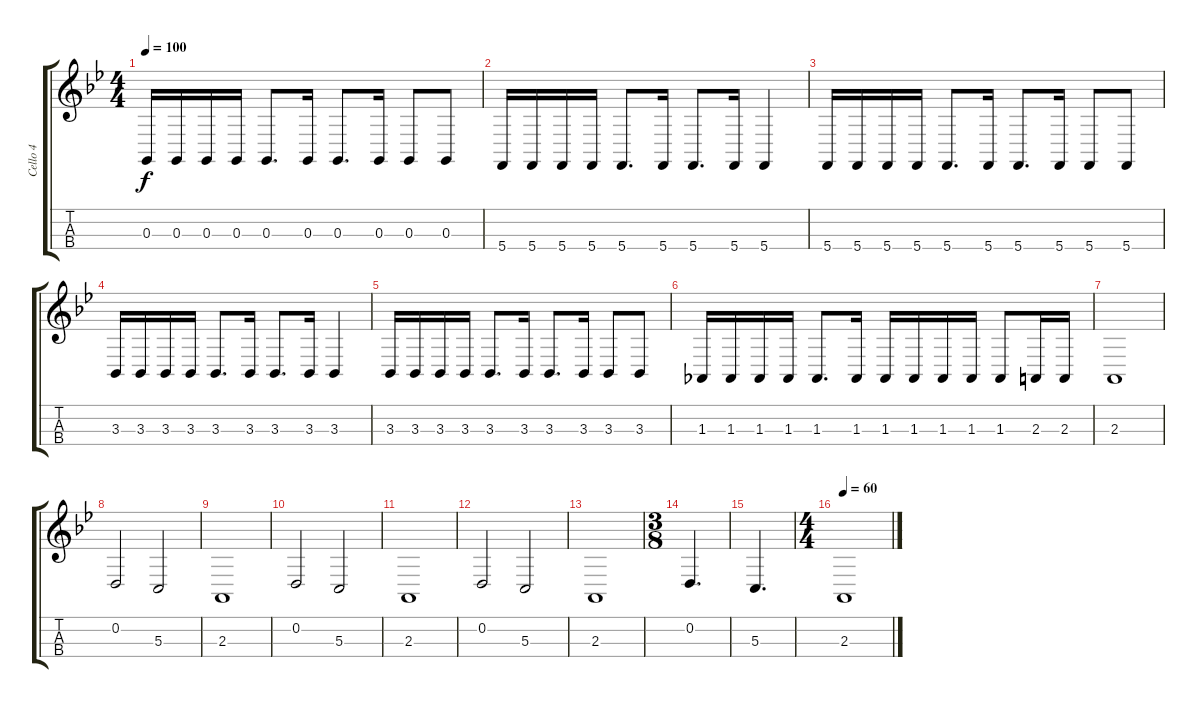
\track ("Cello 4" "Cello 4") {instrument cello}
\staff {score tabs}
\tuning (A3 D3 G2 C2) {hide}
\ts (4 4)
\tempo 100
\clef g2
\ks bb
0.3.16{dy f} 0.3.16 0.3.16 0.3.16 0.3.8{d} 0.3.16 0.3.8{d} 0.3.16 0.3.8 0.3.8 |
5.4.16 5.4.16 5.4.16 5.4.16 5.4.8{d} 5.4.16 5.4.8{d} 5.4.16 5.4.4 |
5.4.16 5.4.16 5.4.16 5.4.16 5.4.8{d} 5.4.16 5.4.8{d} 5.4.16 5.4.8 5.4.8 |
3.3.16 3.3.16 3.3.16 3.3.16 3.3.8{d} 3.3.16 3.3.8{d} 3.3.16 3.3.4 |
3.3.16 3.3.16 3.3.16 3.3.16 3.3.8{d} 3.3.16 3.3.8{d} 3.3.16 3.3.8 3.3.8 |
1.3.16 1.3.16 1.3.16 1.3.16 1.3.8{d} 1.3.16 1.3.16 1.3.16 1.3.16 1.3.16 1.3.8 2.3.16 2.3.16 |
2.3.1{volume 9} |
0.2.2 5.3.2 |
2.3.1 |
0.2.2 5.3.2 |
2.3.1 |
0.2.2 5.3.2 |
2.3.1 |
\ts (3 8)
0.2.4{d} |
5.3.4{d} |
\ts (4 4)
\tempo 60
2.3.1
